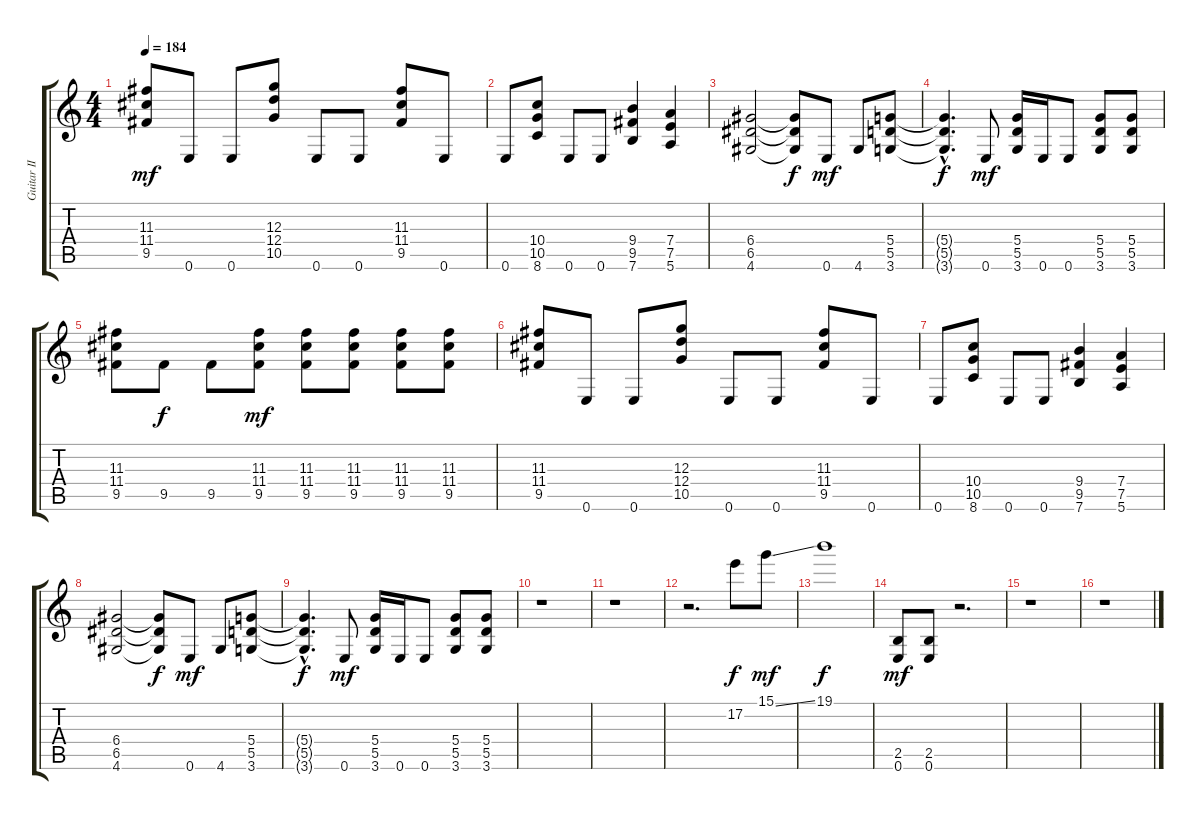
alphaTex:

\track ("Guitar II" "Guitar II") {instrument distortionguitar}
\staff {score tabs}
\tuning (E4 B3 G3 D3 A2 E2) {hide}
\ts (4 4)
\tempo 184
\clef g2
\ks c
(11.3 11.4 9.5).8{dy mf} 0.6.8 0.6.8 (12.3 12.4 10.5).8 0.6.8 0.6.8 (11.3 11.4 9.5).8 0.6.8 |
0.6.8 (10.4 10.5 8.6).8 0.6.8 0.6.8 (9.4 9.5 7.6).4 (7.4 7.5 5.6).4 |
(6.4 6.5 4.6).2 (6.4{t} 6.5{t} 4.6{t}).8{dy f} 0.6.8{dy mf} 4.6.8 (5.4 5.5 3.6).8 |
(5.4{hac t} 5.5{hac t} 3.6{hac t}).4{d dy f} 0.6.8{dy mf} (5.4 5.5 3.6).16 0.6.16 0.6.8 (5.4 5.5 3.6).8 (5.4 5.5 3.6).8 |
(11.3 11.4 9.5).8 9.5.8{dy f} 9.5.8 (11.3 11.4 9.5).8{dy mf} (11.3 11.4 9.5).8 (11.3 11.4 9.5).8 (11.3 11.4 9.5).8 (11.3 11.4 9.5).8 |
(11.3 11.4 9.5).8 0.6.8 0.6.8 (12.3 12.4 10.5).8 0.6.8 0.6.8 (11.3 11.4 9.5).8 0.6.8 |
0.6.8 (10.4 10.5 8.6).8 0.6.8 0.6.8 (9.4 9.5 7.6).4 (7.4 7.5 5.6).4 |
(6.4 6.5 4.6).2 (6.4{t} 6.5{t} 4.6{t}).8{dy f} 0.6.8{dy mf} 4.6.8 (5.4 5.5 3.6).8 |
(5.4{hac t} 5.5{hac t} 3.6{hac t}).4{d dy f} 0.6.8{dy mf} (5.4 5.5 3.6).16 0.6.16 0.6.8 (5.4 5.5 3.6).8 (5.4 5.5 3.6).8 |
r.1 |
r.1 |
r.2{d} 17.2.8{dy f} 15.1{ss}.8{dy mf} |
19.1.1{dy f} |
(2.5 0.6).8{dy mf} (2.5 0.6).8 r.2{d} |
r.1 |
r.1
